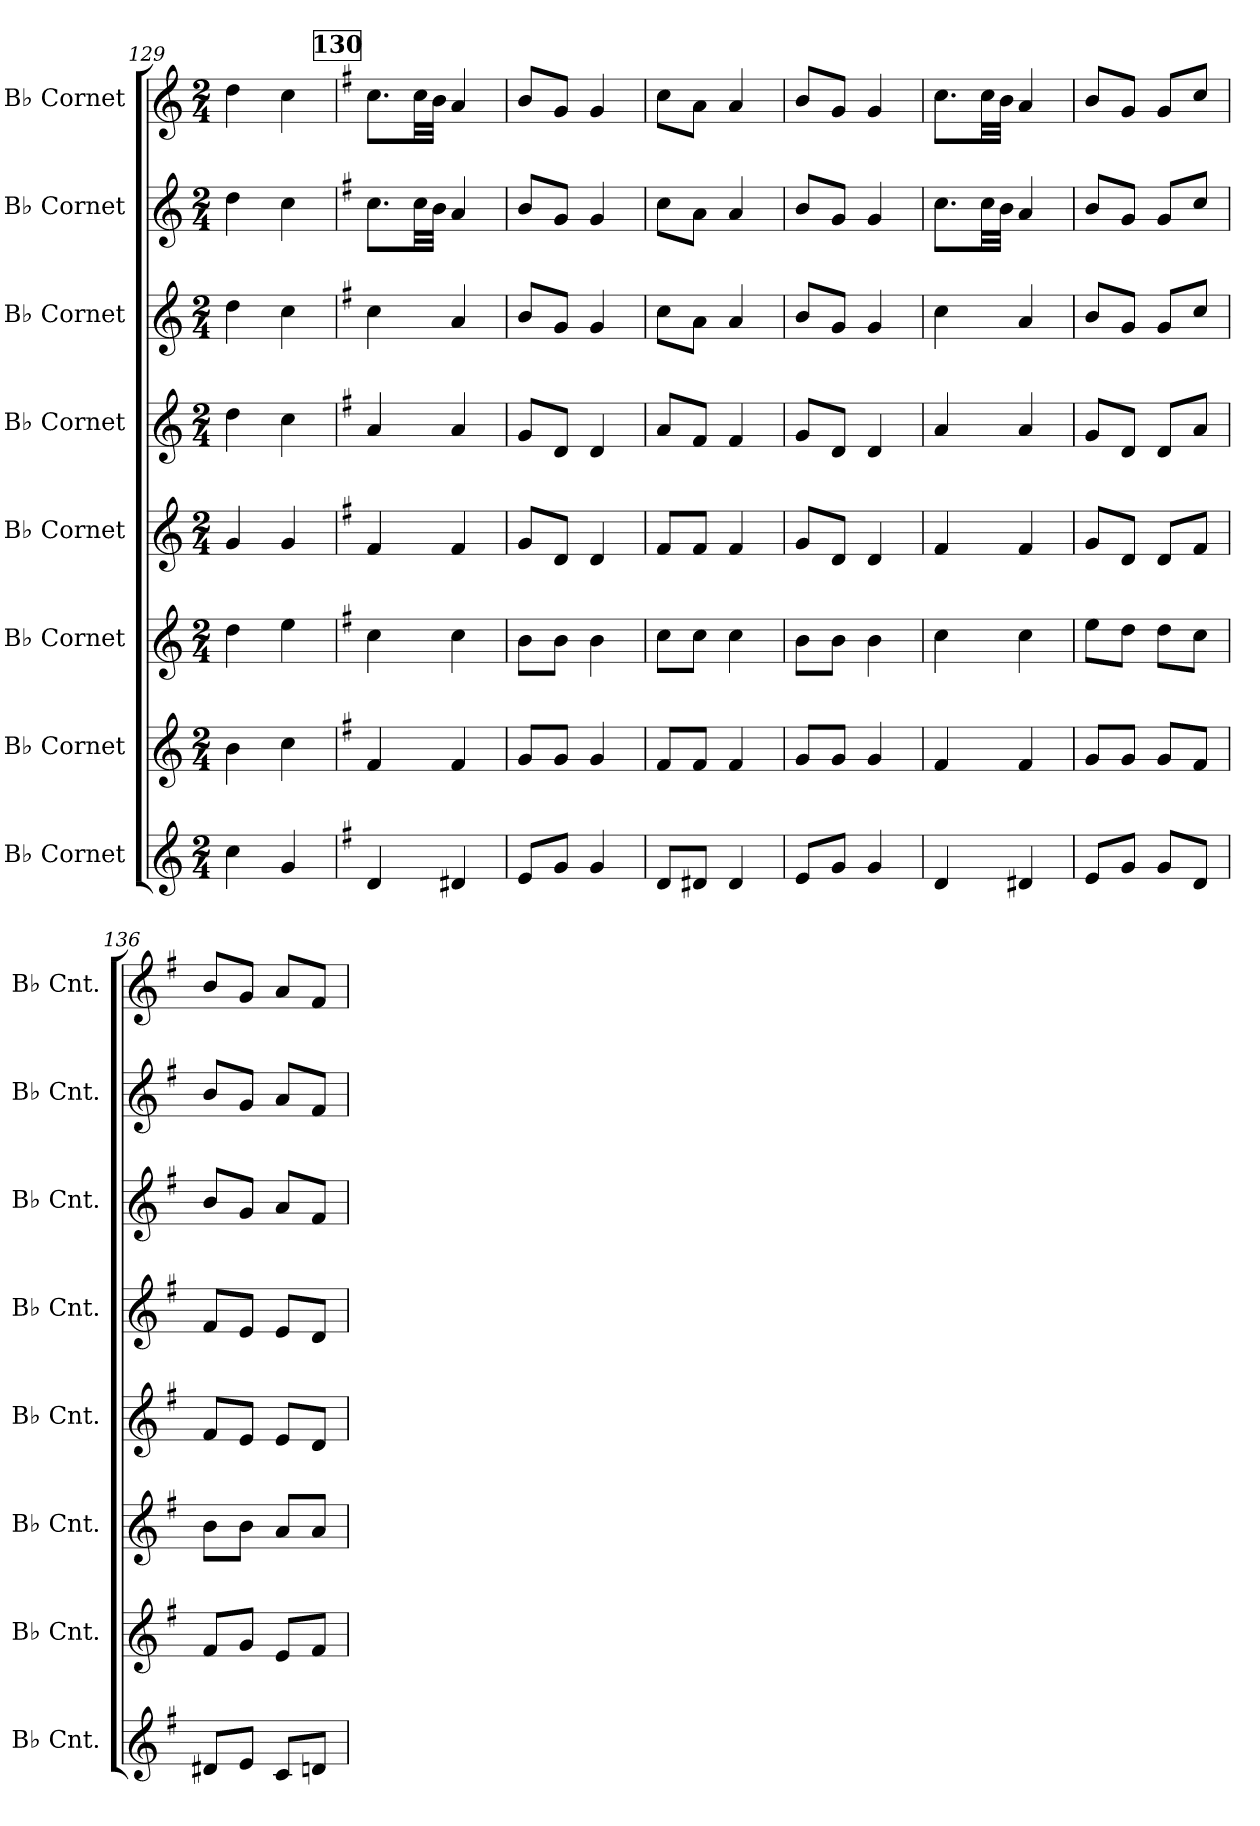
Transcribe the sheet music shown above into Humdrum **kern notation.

**kern	**kern	**kern	**kern	**kern	**kern	**kern	**kern
*part8	*part7	*part6	*part5	*part4	*part3	*part2	*part1
*staff8	*staff7	*staff6	*staff5	*staff4	*staff3	*staff2	*staff1
*I"B♭ Cornet	*I"B♭ Cornet	*I"B♭ Cornet	*I"B♭ Cornet	*I"B♭ Cornet	*I"B♭ Cornet	*I"B♭ Cornet	*I"B♭ Cornet
*I'B♭ Cnt.	*I'B♭ Cnt.	*I'B♭ Cnt.	*I'B♭ Cnt.	*I'B♭ Cnt.	*I'B♭ Cnt.	*I'B♭ Cnt.	*I'B♭ Cnt.
*clefG2	*clefG2	*clefG2	*clefG2	*clefG2	*clefG2	*clefG2	*clefG2
*ITrd1c2	*ITrd1c2	*ITrd1c2	*ITrd1c2	*ITrd1c2	*ITrd1c2	*ITrd1c2	*ITrd1c2
*k[b-e-]	*k[b-e-]	*k[b-e-]	*k[b-e-]	*k[b-e-]	*k[b-e-]	*k[b-e-]	*k[b-e-]
*M2/4	*M2/4	*M2/4	*M2/4	*M2/4	*M2/4	*M2/4	*M2/4
=129	=129	=129	=129	=129	=129	=129	=129
4b-\	4a\	4cc\	4f/	4cc\	4cc\	4cc\	4cc\
4f/	4b-\	4dd\	4f/	4b-\	4b-\	4b-\	4b-\
!!LO:REH:place=s1:a:B:fs=14:t=130
=130	=130	=130	=130	=130	=130	=130	=130
*k[b-]	*k[b-]	*k[b-]	*k[b-]	*k[b-]	*k[b-]	*k[b-]	*k[b-]
4c/	4e/	4b-\	4e/	4g/	4b-\	8.b-\L	8.b-\L
.	.	.	.	.	.	32b-\LL	32b-\LL
.	.	.	.	.	.	32a\JJJ	32a\JJJ
4c#X/	4e/	4b-\	4e/	4g/	4g/	4g/	4g/
=131	=131	=131	=131	=131	=131	=131	=131
8d/L	8f/L	8a\L	8f/L	8f/L	8a/L	8a/L	8a/L
8f/J	8f/J	8a\J	8c/J	8c/J	8f/J	8f/J	8f/J
4f/	4f/	4a\	4c/	4c/	4f/	4f/	4f/
=132	=132	=132	=132	=132	=132	=132	=132
8c/L	8e/L	8b-\L	8e/L	8g/L	8b-\L	8b-\L	8b-\L
8c#X/J	8e/J	8b-\J	8e/J	8e/J	8g\J	8g\J	8g\J
4c#/	4e/	4b-\	4e/	4e/	4g/	4g/	4g/
=133	=133	=133	=133	=133	=133	=133	=133
8d/L	8f/L	8a\L	8f/L	8f/L	8a/L	8a/L	8a/L
8f/J	8f/J	8a\J	8c/J	8c/J	8f/J	8f/J	8f/J
4f/	4f/	4a\	4c/	4c/	4f/	4f/	4f/
!!LO:PB:g=z
=134	=134	=134	=134	=134	=134	=134	=134
4c/	4e/	4b-\	4e/	4g/	4b-\	8.b-\L	8.b-\L
.	.	.	.	.	.	32b-\LL	32b-\LL
.	.	.	.	.	.	32a\JJJ	32a\JJJ
4c#X/	4e/	4b-\	4e/	4g/	4g/	4g/	4g/
=135	=135	=135	=135	=135	=135	=135	=135
8d/L	8f/L	8dd\L	8f/L	8f/L	8a/L	8a/L	8a/L
8f/J	8f/J	8cc\J	8c/J	8c/J	8f/J	8f/J	8f/J
8f/L	8f/L	8cc\L	8c/L	8c/L	8f/L	8f/L	8f/L
8c/J	8e/J	8b-\J	8e/J	8g/J	8b-/J	8b-/J	8b-/J
=136	=136	=136	=136	=136	=136	=136	=136
8c#X/L	8e/L	8a\L	8e/L	8e/L	8a/L	8a/L	8a/L
8d/J	8f/J	8a\J	8d/J	8d/J	8f/J	8f/J	8f/J
8B-/L	8d/L	8g/L	8d/L	8d/L	8g/L	8g/L	8g/L
8cn/J	8e/J	8g/J	8c/J	8c/J	8e/J	8e/J	8e/J
=	=	=	=	=	=	=	=
*-	*-	*-	*-	*-	*-	*-	*-
